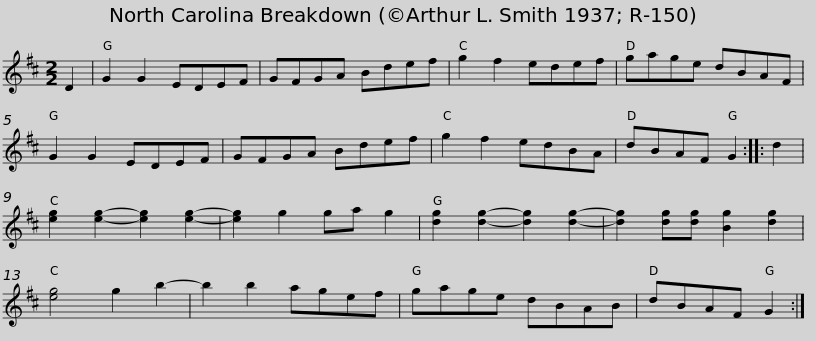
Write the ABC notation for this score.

X:1
L:1/8
M:2/2
I:linebreak $
K:D
V:1 treble
V:1
 D2 | G2 G2 EDEF | GFGA Bdef | g2 f2 edef | gage dBAF | %5
 G2 G2 EDEF | GFGA Bdef |$ g2 f2 edBA | dBAF G2 :: d2 | %10
 [eg]2 [eg]2- [eg]2 [eg]2- | [eg]2 g2 ga g2 | [dg]2 [dg]2- [dg]2 [dg]2- | [dg]2 [dg][dg] [Bg]2 [dg]2 | [eg]4 g2 b2- |$ %15
 b2 b2 agef | gage dBAB | dBAF G2 :| %18
